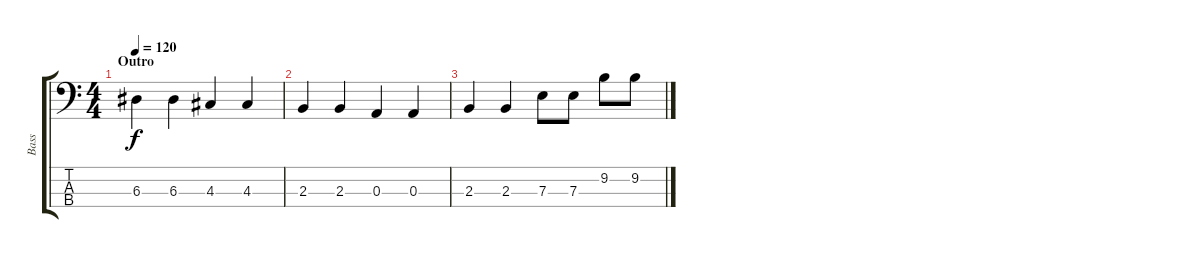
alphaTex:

\track ("Bass" "Bass") {instrument electricbassfinger}
\staff {score tabs}
\tuning (G2 D2 A1 E1) {hide}
\ts (4 4)
\section ("" "Outro")
\tempo 120
\clef f4
\ks c
6.3.4{dy f} 6.3.4 4.3.4 4.3.4 |
2.3.4 2.3.4 0.3.4 0.3.4 |
2.3.4 2.3.4 7.3.8 7.3.8 9.2.8 9.2.8
